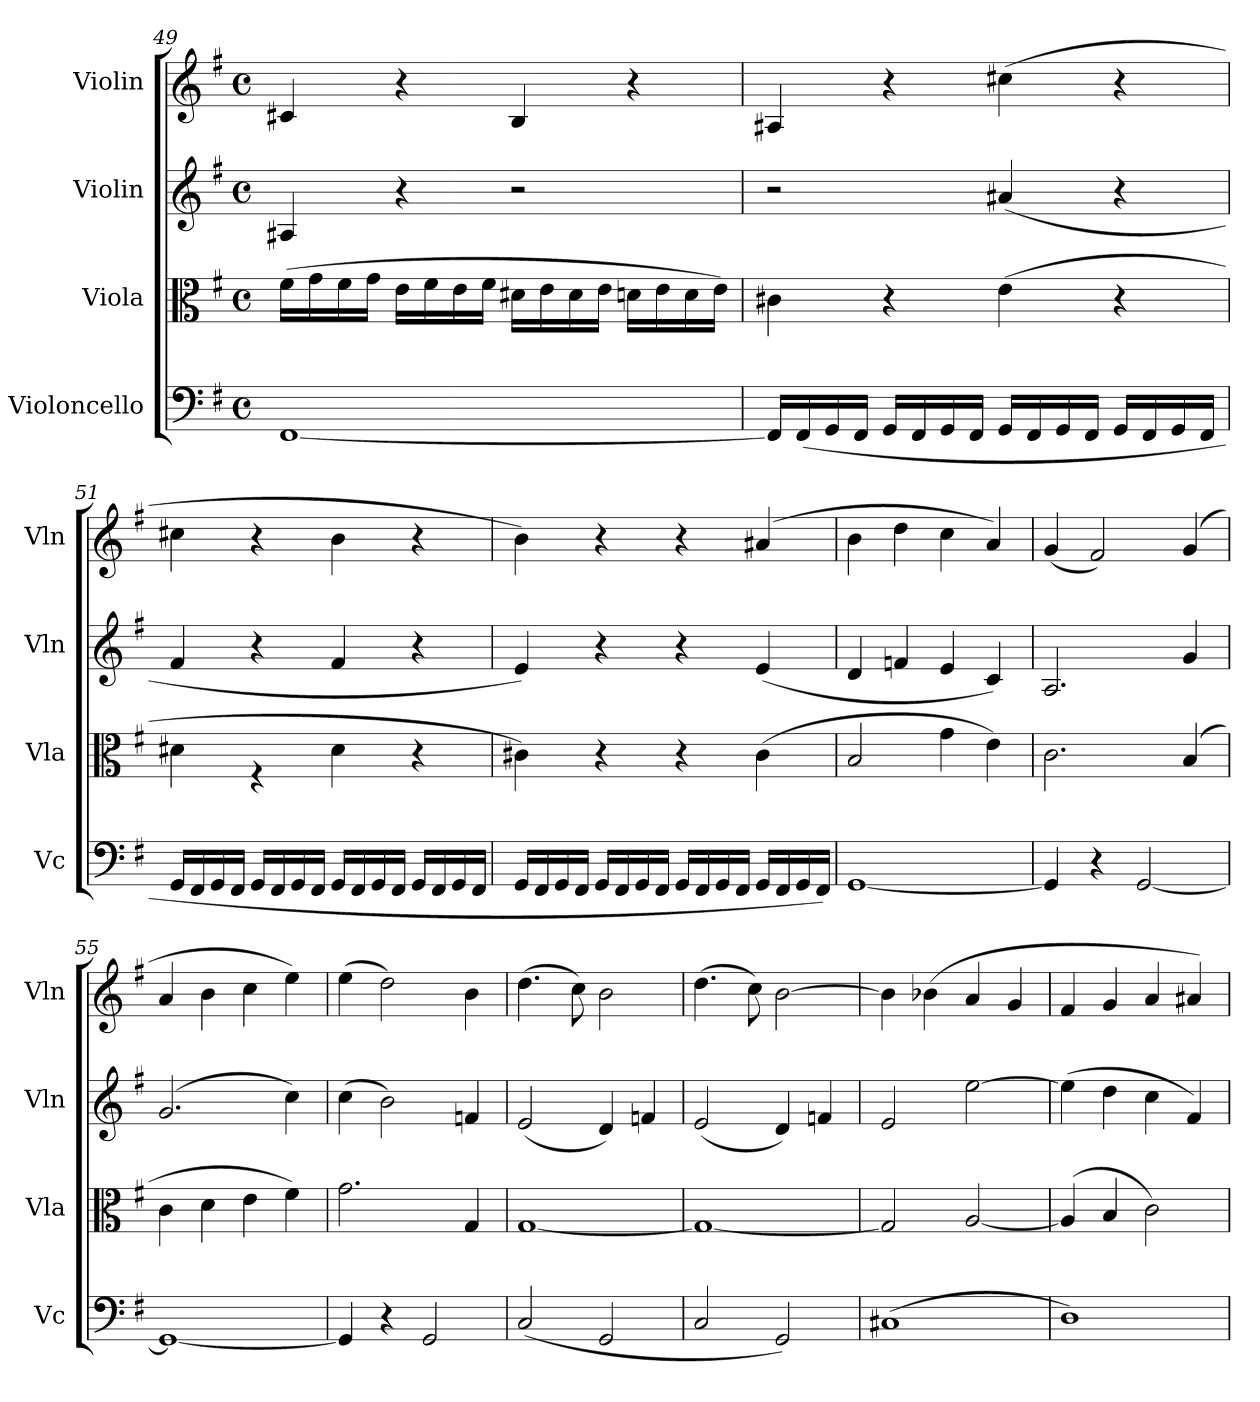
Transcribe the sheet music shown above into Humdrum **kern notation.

**kern	**kern	**kern	**kern
*part4	*part3	*part2	*part1
*staff4	*staff3	*staff2	*staff1
*I"Violoncello	*I"Viola	*I"Violin	*I"Violin
*I'Vc	*I'Vla	*I'Vln	*I'Vln
*clefF4	*clefC3	*clefG2	*clefG2
*k[f#]	*k[f#]	*k[f#]	*k[f#]
*M4/4	*M4/4	*M4/4	*M4/4
*met(c)	*met(c)	*met(c)	*met(c)
=49	=49	=49	=49
[1FF#	(16f#\LL	4A#X/	4c#X/
.	16g\	.	.
.	16f#\	.	.
.	16g\JJ	.	.
.	16e\LL	4r	4r
.	16f#\	.	.
.	16e\	.	.
.	16f#\JJ	.	.
.	16d#X\LL	2r	4B/
.	16e\	.	.
.	16d#\	.	.
.	16e\JJ	.	.
.	16dn\LL	.	4r
.	16e\	.	.
.	16d\	.	.
.	16e\JJ)	.	.
!!LO:PB:g=z
=50	=50	=50	=50
16FF#/LL]	4c#X\	2r	4A#X/
(16FF#/	.	.	.
16GG/	.	.	.
16FF#/JJ	.	.	.
16GG/LL	4r	.	4r
16FF#/	.	.	.
16GG/	.	.	.
16FF#/JJ	.	.	.
16GG/LL	(4e\	(4a#X/	(4cc#X\
16FF#/	.	.	.
16GG/	.	.	.
16FF#/JJ	.	.	.
16GG/LL	4r	4r	4r
16FF#/	.	.	.
16GG/	.	.	.
16FF#/JJ	.	.	.
=51	=51	=51	=51
16GG/LL	4d#X\	4f#/	4cc#X\
16FF#/	.	.	.
16GG/	.	.	.
16FF#/JJ	.	.	.
16GG/LL	4rF	4r	4r
16FF#/	.	.	.
16GG/	.	.	.
16FF#/JJ	.	.	.
16GG/LL	4d#\	4f#/	4b\
16FF#/	.	.	.
16GG/	.	.	.
16FF#/JJ	.	.	.
16GG/LL	4r	4r	4r
16FF#/	.	.	.
16GG/	.	.	.
16FF#/JJ	.	.	.
=52	=52	=52	=52
16GG/LL	4c#X\)	4e/)	4b\)
16FF#/	.	.	.
16GG/	.	.	.
16FF#/JJ	.	.	.
16GG/LL	4r	4r	4r
16FF#/	.	.	.
16GG/	.	.	.
16FF#/JJ	.	.	.
16GG/LL	4r	4r	4r
16FF#/	.	.	.
16GG/	.	.	.
16FF#/JJ	.	.	.
16GG/LL	(4c#\	(4e/	(>4a#X/
16FF#/	.	.	.
16GG/	.	.	.
16FF#/JJ)	.	.	.
=53	=53	=53	=53
[1GG	2B/	4d/	4b\
.	.	4fn/	4dd\
.	4g\	4e/	4cc\
.	4e\)	4c/)	4a/)
=54	=54	=54	=54
4GG/]	2.c\	2.A/	(4g/
4r	.	.	2f#/)
[2GG/	.	.	.
.	(>4B/	4g/	(>4g/
=55	=55	=55	=55
1GG_	4c\	(2.g/	4a/
.	4d\	.	4b\
.	4e\	.	4cc\
.	4f#\)	4cc\)	4ee\)
=56	=56	=56	=56
4GG/]	2.g\	(4cc\	(4ee\
4r	.	2b\)	2dd\)
2GG/	.	.	.
.	4G/	4fn/	4b\
=57	=57	=57	=57
(2C/	[1G	(2e/	(4.dd\
.	.	.	8cc\)
2GG/	.	4d/)	2b\
.	.	4fn/	.
=58	=58	=58	=58
2C/	1G_	(2e/	(4.dd\
.	.	.	8cc\)
2GG/)	.	4d/)	[2b\
.	.	4fn/	.
!!LO:LB:g=z
=59	=59	=59	=59
(1C#X	2G/]	2e/	4b\]
.	.	.	(4b-X\
.	[2A/	[2ee\	4a/
.	.	.	4g/
=60	=60	=60	=60
1D)	(4A/]	(4ee\]	4f#/
.	4B/	4dd\	4g/
.	2c\)	4cc\	4a/
.	.	4f#/)	4a#X/)
=	=	=	=
*-	*-	*-	*-
